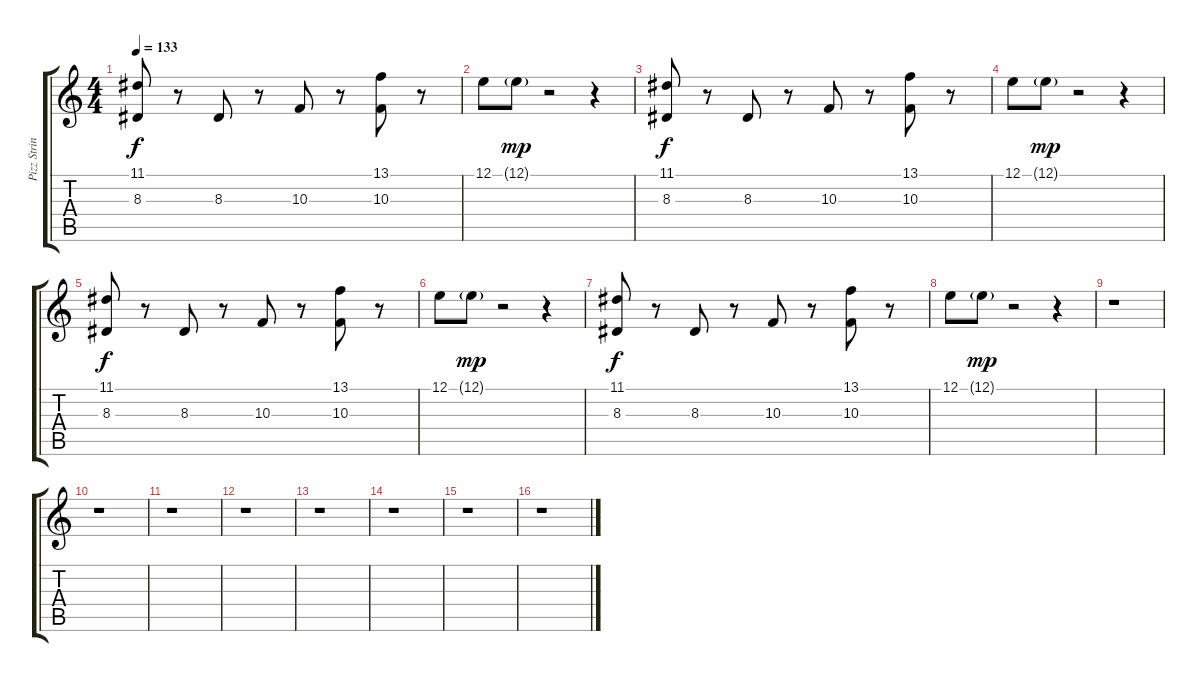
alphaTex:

\track ("Pizz Strings" "Pizz Strin") {instrument pizzicatostrings}
\staff {score tabs}
\tuning (E4 B3 G3 D3 A2 E2) {hide}
\ts (4 4)
\tempo 133
\clef g2
\ks c
(11.1 8.3).8{dy f} r.8 8.3.8 r.8 10.3.8 r.8 (13.1 10.3).8 r.8 |
12.1.8 12.1{g}.8{dy mp} r.2 r.4 |
(11.1 8.3).8{dy f} r.8 8.3.8 r.8 10.3.8 r.8 (13.1 10.3).8 r.8 |
12.1.8 12.1{g}.8{dy mp} r.2 r.4 |
(11.1 8.3).8{dy f} r.8 8.3.8 r.8 10.3.8 r.8 (13.1 10.3).8 r.8 |
12.1.8 12.1{g}.8{dy mp} r.2 r.4 |
(11.1 8.3).8{dy f} r.8 8.3.8 r.8 10.3.8 r.8 (13.1 10.3).8 r.8 |
12.1.8 12.1{g}.8{dy mp} r.2 r.4 |
r.1 |
r.1 |
r.1 |
r.1 |
r.1 |
r.1 |
r.1 |
r.1
